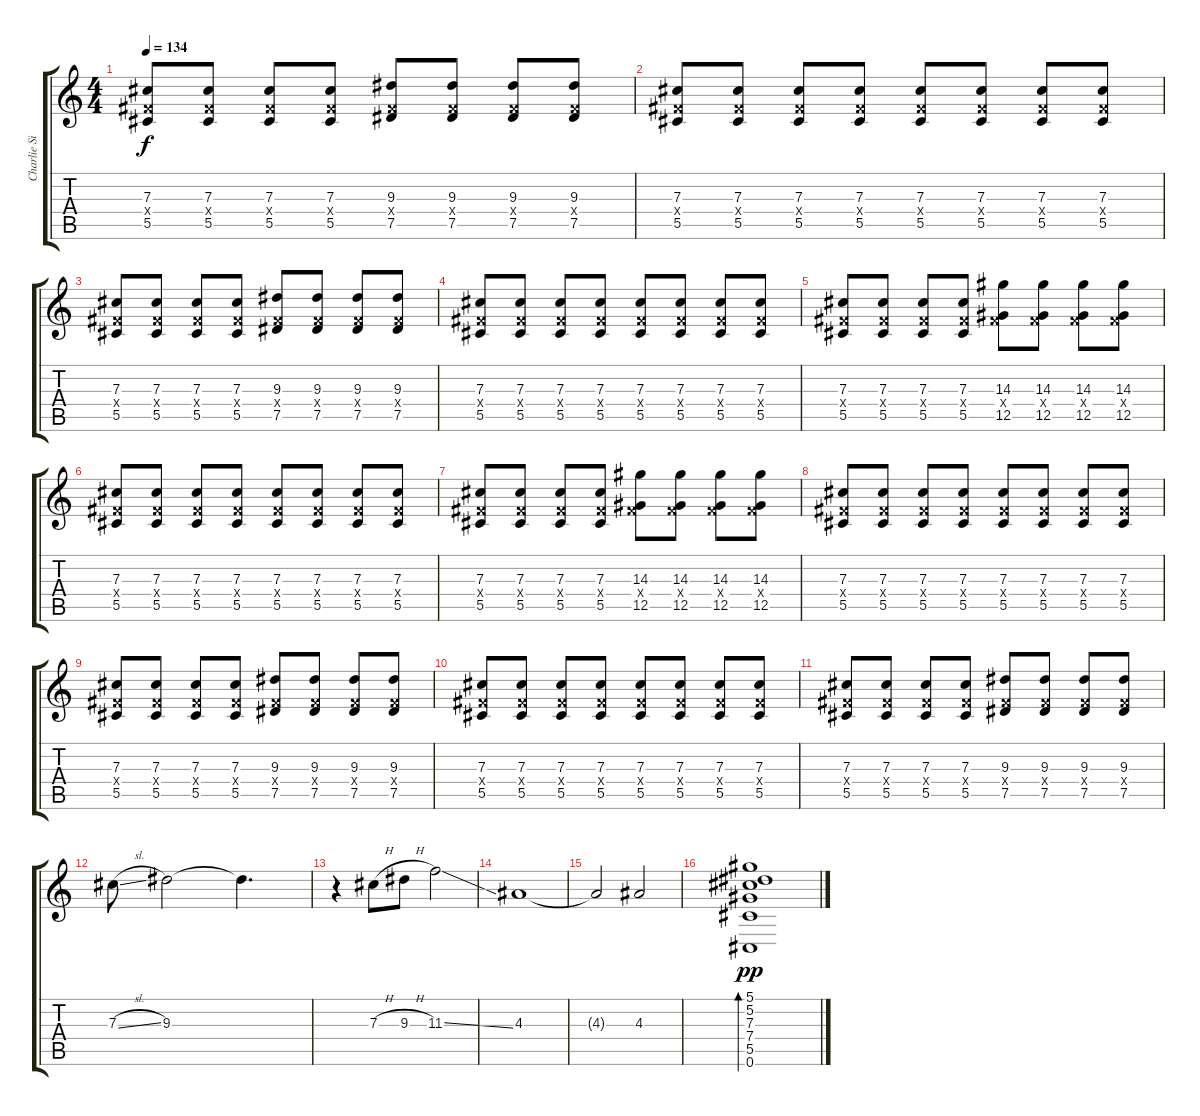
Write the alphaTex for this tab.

\track ("Charlie Simpson" "Charlie Si") {instrument distortionguitar}
\staff {score tabs}
\tuning (Eb4 Bb3 Gb3 Db3 Ab2 Db2) {hide}
\ts (4 4)
\tempo 134
\clef g2
\ks c
(7.3 5.4{x} 5.5).8{dy f} (7.3 5.4{x} 5.5).8 (7.3 5.4{x} 5.5).8 (7.3 5.4{x} 5.5).8 (9.3 5.4{x} 7.5).8 (9.3 5.4{x} 7.5).8 (9.3 5.4{x} 7.5).8 (9.3 5.4{x} 7.5).8 |
(7.3 5.4{x} 5.5).8 (7.3 5.4{x} 5.5).8 (7.3 5.4{x} 5.5).8 (7.3 5.4{x} 5.5).8 (7.3 5.4{x} 5.5).8 (7.3 5.4{x} 5.5).8 (7.3 5.4{x} 5.5).8 (7.3 5.4{x} 5.5).8 |
(7.3 5.4{x} 5.5).8 (7.3 5.4{x} 5.5).8 (7.3 5.4{x} 5.5).8 (7.3 5.4{x} 5.5).8 (9.3 5.4{x} 7.5).8 (9.3 5.4{x} 7.5).8 (9.3 5.4{x} 7.5).8 (9.3 5.4{x} 7.5).8 |
(7.3 5.4{x} 5.5).8 (7.3 5.4{x} 5.5).8 (7.3 5.4{x} 5.5).8 (7.3 5.4{x} 5.5).8 (7.3 5.4{x} 5.5).8 (7.3 5.4{x} 5.5).8 (7.3 5.4{x} 5.5).8 (7.3 5.4{x} 5.5).8 |
(7.3 5.4{x} 5.5).8 (7.3 5.4{x} 5.5).8 (7.3 5.4{x} 5.5).8 (7.3 5.4{x} 5.5).8 (14.3 5.4{x} 12.5).8 (14.3 5.4{x} 12.5).8 (14.3 5.4{x} 12.5).8 (14.3 5.4{x} 12.5).8 |
(7.3 5.4{x} 5.5).8 (7.3 5.4{x} 5.5).8 (7.3 5.4{x} 5.5).8 (7.3 5.4{x} 5.5).8 (7.3 5.4{x} 5.5).8 (7.3 5.4{x} 5.5).8 (7.3 5.4{x} 5.5).8 (7.3 5.4{x} 5.5).8 |
(7.3 5.4{x} 5.5).8 (7.3 5.4{x} 5.5).8 (7.3 5.4{x} 5.5).8 (7.3 5.4{x} 5.5).8 (14.3 5.4{x} 12.5).8 (14.3 5.4{x} 12.5).8 (14.3 5.4{x} 12.5).8 (14.3 5.4{x} 12.5).8 |
(7.3 5.4{x} 5.5).8 (7.3 5.4{x} 5.5).8 (7.3 5.4{x} 5.5).8 (7.3 5.4{x} 5.5).8 (7.3 5.4{x} 5.5).8 (7.3 5.4{x} 5.5).8 (7.3 5.4{x} 5.5).8 (7.3 5.4{x} 5.5).8 |
(7.3 5.4{x} 5.5).8 (7.3 5.4{x} 5.5).8 (7.3 5.4{x} 5.5).8 (7.3 5.4{x} 5.5).8 (9.3 5.4{x} 7.5).8 (9.3 5.4{x} 7.5).8 (9.3 5.4{x} 7.5).8 (9.3 5.4{x} 7.5).8 |
(7.3 5.4{x} 5.5).8 (7.3 5.4{x} 5.5).8 (7.3 5.4{x} 5.5).8 (7.3 5.4{x} 5.5).8 (7.3 5.4{x} 5.5).8 (7.3 5.4{x} 5.5).8 (7.3 5.4{x} 5.5).8 (7.3 5.4{x} 5.5).8 |
(7.3 5.4{x} 5.5).8 (7.3 5.4{x} 5.5).8 (7.3 5.4{x} 5.5).8 (7.3 5.4{x} 5.5).8 (9.3 5.4{x} 7.5).8 (9.3 5.4{x} 7.5).8 (9.3 5.4{x} 7.5).8 (9.3 5.4{x} 7.5).8 |
7.3{sl}.8{instrument distortionguitar} 9.3.2 9.3{t}.4{d} |
r.4 7.3{h}.8 9.3{h}.8 11.3{ss}.2 |
4.3.1 |
4.3{t}.2 4.3.2 |
(5.1 5.2 7.3 7.4 5.5 0.6).1{bd 480 dy pp}
